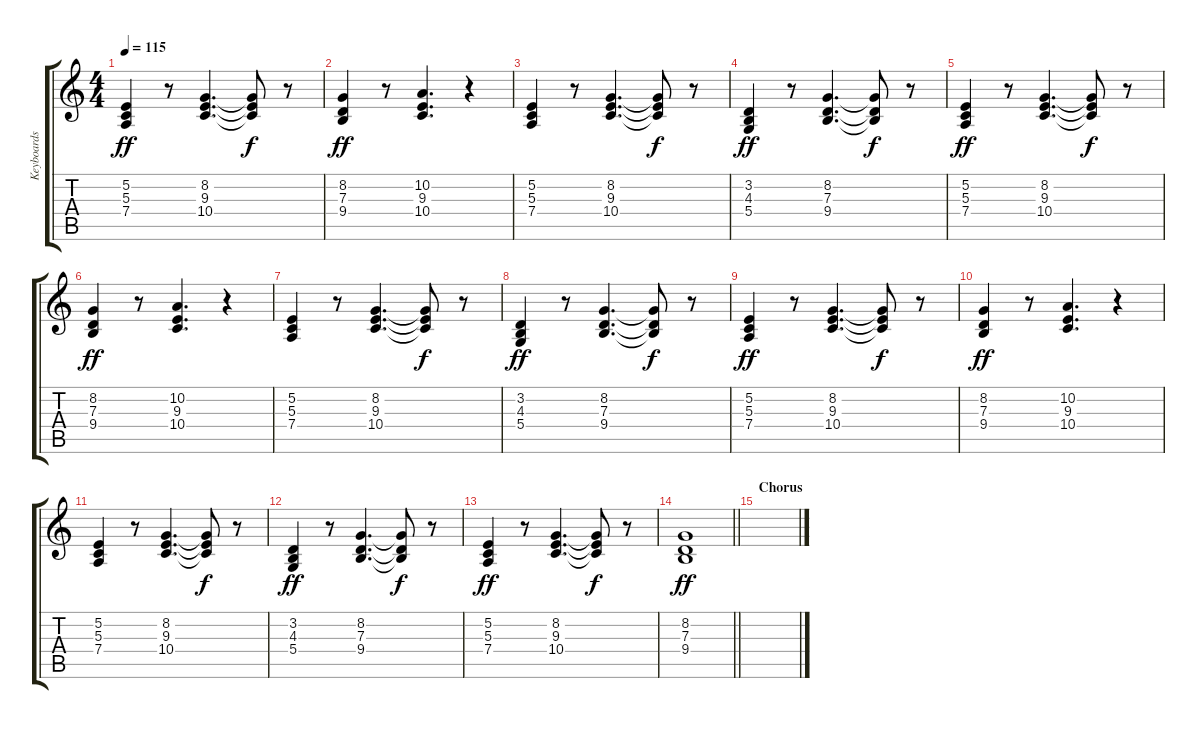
\track ("Keyboards" "Keyboards") {instrument pad2warm}
\staff {score tabs}
\tuning (E4 B3 G3 D3 A2 E2) {hide}
\ts (4 4)
\tempo 115
\clef g2
\ks c
(5.2 5.3 7.4).4{dy ff} r.8 (8.2 9.3 10.4).4{d} (8.2{t} 9.3{t} 10.4{t}).8{dy f} r.8 |
(8.2 7.3 9.4).4{dy ff} r.8 (10.2 9.3 10.4).4{d} r.4 |
(5.2 5.3 7.4).4 r.8 (8.2 9.3 10.4).4{d} (8.2{t} 9.3{t} 10.4{t}).8{dy f} r.8 |
(3.2 4.3 5.4).4{dy ff} r.8 (8.2 7.3 9.4).4{d} (8.2{t} 7.3{t} 9.4{t}).8{dy f} r.8 |
(5.2 5.3 7.4).4{dy ff} r.8 (8.2 9.3 10.4).4{d} (8.2{t} 9.3{t} 10.4{t}).8{dy f} r.8 |
(8.2 7.3 9.4).4{dy ff} r.8 (10.2 9.3 10.4).4{d} r.4 |
(5.2 5.3 7.4).4 r.8 (8.2 9.3 10.4).4{d} (8.2{t} 9.3{t} 10.4{t}).8{dy f} r.8 |
(3.2 4.3 5.4).4{dy ff} r.8 (8.2 7.3 9.4).4{d} (8.2{t} 7.3{t} 9.4{t}).8{dy f} r.8 |
(5.2 5.3 7.4).4{dy ff} r.8 (8.2 9.3 10.4).4{d} (8.2{t} 9.3{t} 10.4{t}).8{dy f} r.8 |
(8.2 7.3 9.4).4{dy ff} r.8 (10.2 9.3 10.4).4{d} r.4 |
(5.2 5.3 7.4).4 r.8 (8.2 9.3 10.4).4{d} (8.2{t} 9.3{t} 10.4{t}).8{dy f} r.8 |
(3.2 4.3 5.4).4{dy ff} r.8 (8.2 7.3 9.4).4{d} (8.2{t} 7.3{t} 9.4{t}).8{dy f} r.8 |
(5.2 5.3 7.4).4{dy ff} r.8 (8.2 9.3 10.4).4{d} (8.2{t} 9.3{t} 10.4{t}).8{dy f} r.8 |
\barLineRight lightlight
(8.2 7.3 9.4).1{dy ff} |
\section ("" "Chorus")
